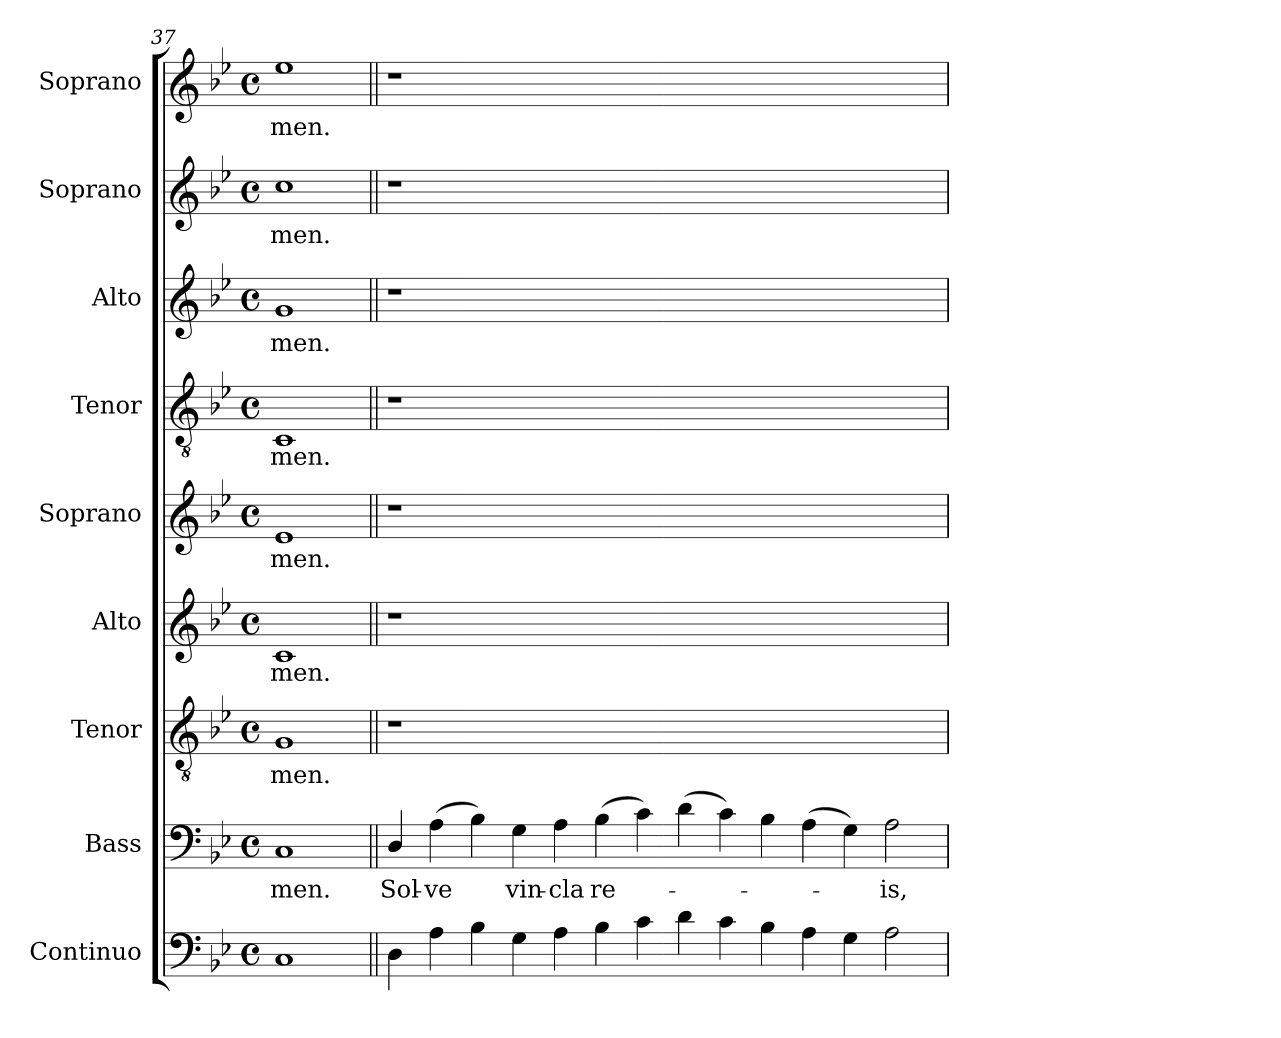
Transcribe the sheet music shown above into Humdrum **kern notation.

**kern	**kern	**text	**kern	**text	**kern	**text	**kern	**text	**kern	**text	**kern	**text	**kern	**text	**kern	**text
*part9	*part8	*part8	*part7	*part7	*part6	*part6	*part5	*part5	*part4	*part4	*part3	*part3	*part2	*part2	*part1	*part1
*staff9	*staff8	*staff8	*staff7	*staff7	*staff6	*staff6	*staff5	*staff5	*staff4	*staff4	*staff3	*staff3	*staff2	*staff2	*staff1	*staff1
*I"Continuo	*I"Bass	*	*I"Tenor	*	*I"Alto	*	*I"Soprano	*	*I"Tenor	*	*I"Alto	*	*I"Soprano	*	*I"Soprano	*
*I'Cont.	*I'B.	*	*I'T.	*	*I'A.	*	*I'S.	*	*I'T.	*	*I'A.	*	*I'S.	*	*I'S.	*
*clefF4	*clefF4	*	*clefGv2	*	*clefG2	*	*clefG2	*	*clefGv2	*	*clefG2	*	*clefG2	*	*clefG2	*
*	*	*	*ITrd7c12	*	*	*	*	*	*ITrd7c12	*	*	*	*	*	*	*
*k[b-e-]	*k[b-e-]	*	*k[b-e-]	*	*k[b-e-]	*	*k[b-e-]	*	*k[b-e-]	*	*k[b-e-]	*	*k[b-e-]	*	*k[b-e-]	*
*B-:	*B-:	*	*B-:	*	*B-:	*	*B-:	*	*B-:	*	*B-:	*	*B-:	*	*B-:	*
*M4/4	*M4/4	*	*M4/4	*	*M4/4	*	*M4/4	*	*M4/4	*	*M4/4	*	*M4/4	*	*M4/4	*
*met(c)	*met(c)	*	*met(c)	*	*met(c)	*	*met(c)	*	*met(c)	*	*met(c)	*	*met(c)	*	*met(c)	*
=37	=37	=37	=37	=37	=37	=37	=37	=37	=37	=37	=37	=37	=37	=37	=37	=37
!	!	!LO:LY:b:color=#000000	!	!	!	!	!	!	!	!	!	!	!	!	!	!
!	!	!	!	!LO:LY:b:color=#000000	!	!	!	!	!	!	!	!	!	!	!	!
!	!	!	!	!	!	!LO:LY:b:color=#000000	!	!	!	!	!	!	!	!	!	!
!	!	!	!	!	!	!	!	!LO:LY:b:color=#000000	!	!	!	!	!	!	!	!
!	!	!	!	!	!	!	!	!	!	!LO:LY:b:color=#000000	!	!	!	!	!	!
!	!	!	!	!	!	!	!	!	!	!	!	!LO:LY:b:color=#000000	!	!	!	!
!	!	!	!	!	!	!	!	!	!	!	!	!	!	!LO:LY:b:color=#000000	!	!
!	!	!	!	!	!	!	!	!	!	!	!	!	!	!	!	!LO:LY:b:color=#000000
1Ci	1Ci	-men.	1GGi	-men.	1ci	-men.	1e-i	-men.	1CCi	-men.	1gi	-men.	1cci	-men.	1ee-i	-men.
!!LO:PB:g=z
=38||	=38||	=38||	=38||	=38||	=38||	=38||	=38||	=38||	=38||	=38||	=38||	=38||	=38||	=38||	=38||	=38||
*k[]	*k[]	*	*k[]	*	*k[]	*	*k[]	*	*k[]	*	*k[]	*	*k[]	*	*k[]	*
*C:	*C:	*	*C:	*	*C:	*	*C:	*	*C:	*	*C:	*	*C:	*	*C:	*
!	!	!LO:LY:b:color=#000000	!LO:N:vis=1	!	!LO:N:vis=1	!	!LO:N:vis=1	!	!LO:N:vis=1	!	!LO:N:vis=1	!	!LO:N:vis=1	!	!LO:N:vis=1	!
4Di\	4Di/	Sol-	1r	.	1r	.	1r	.	1r	.	1r	.	1r	.	1r	.
!	!	!LO:LY:b:color=#000000	!	!	!	!	!	!	!	!	!	!	!	!	!	!
4Ai\	(4Ai\	-ve	.	.	.	.	.	.	.	.	.	.	.	.	.	.
4Bi\	4Bi\)	.	.	.	.	.	.	.	.	.	.	.	.	.	.	.
!	!	!LO:LY:b:color=#000000	!	!	!	!	!	!	!	!	!	!	!	!	!	!
4Gi\	4Gi\	vin-	.	.	.	.	.	.	.	.	.	.	.	.	.	.
!	!	!LO:LY:b:color=#000000	!	!	!	!	!	!	!	!	!	!	!	!	!	!
4Ai\	4Ai\	-cla	0ryy	.	0ryy	.	0ryy	.	0ryy	.	0ryy	.	0ryy	.	0ryy	.
!	!	!LO:LY:b:color=#000000	!	!	!	!	!	!	!	!	!	!	!	!	!	!
4Bi\	(4Bi\	re-	.	.	.	.	.	.	.	.	.	.	.	.	.	.
4ci\	4ci\)	.	.	.	.	.	.	.	.	.	.	.	.	.	.	.
4di\	(4di\	.	.	.	.	.	.	.	.	.	.	.	.	.	.	.
4ci\	4ci\)	.	.	.	.	.	.	.	.	.	.	.	.	.	.	.
4Bi\	4Bi\	.	.	.	.	.	.	.	.	.	.	.	.	.	.	.
4Ai\	(4Ai\	.	.	.	.	.	.	.	.	.	.	.	.	.	.	.
4Gi\	4Gi\)	.	.	.	.	.	.	.	.	.	.	.	.	.	.	.
!	!	!LO:LY:b:color=#000000	!	!	!	!	!	!	!	!	!	!	!	!	!	!
2Ai\	2Ai\	-is,	2ryy	.	2ryy	.	2ryy	.	2ryy	.	2ryy	.	2ryy	.	2ryy	.
=	=	=	=	=	=	=	=	=	=	=	=	=	=	=	=	=
*-	*-	*-	*-	*-	*-	*-	*-	*-	*-	*-	*-	*-	*-	*-	*-	*-
